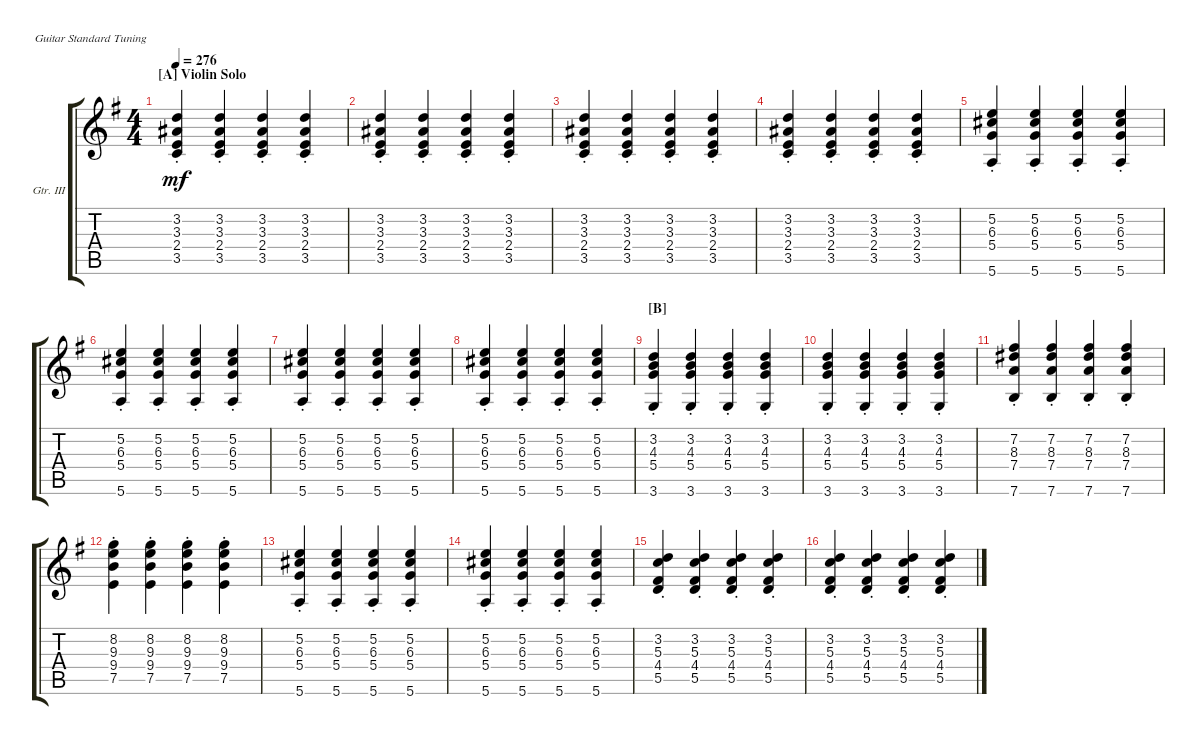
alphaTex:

\defaultSystemsLayout 4
\bracketExtendMode groupsimilarinstruments
\firstSystemTrackNameOrientation horizontal
\otherSystemsTrackNameOrientation horizontal
\track ("Guitar III" "Gtr. III") {instrument acousticguitarsteel}
\staff {score tabs}
\tuning (E4 B3 G3 D3 A2 E2)
\ts (4 4)
\section ("A" "Violin Solo")
\tempo 276
\clef g2
\scale
0.25
\ks g
(3.5{st} 2.4{st} 3.3{st} 3.2{st}).4{dy mf} (3.5{st} 2.4{st} 3.3{st} 3.2{st}).4 (3.5{st} 2.4{st} 3.3{st} 3.2{st}).4 (3.5{st} 2.4{st} 3.3{st} 3.2{st}).4 |
\scale
0.25 (3.5{st} 2.4{st} 3.3{st} 3.2{st}).4 (3.5{st} 2.4{st} 3.3{st} 3.2{st}).4 (3.5{st} 2.4{st} 3.3{st} 3.2{st}).4 (3.5{st} 2.4{st} 3.3{st} 3.2{st}).4 |
\scale
0.25 (3.5{st} 2.4{st} 3.3{st} 3.2{st}).4 (3.5{st} 2.4{st} 3.3{st} 3.2{st}).4 (3.5{st} 2.4{st} 3.3{st} 3.2{st}).4 (3.5{st} 2.4{st} 3.3{st} 3.2{st}).4 |
\scale
0.25 (3.5{st} 2.4{st} 3.3{st} 3.2{st}).4 (3.5{st} 2.4{st} 3.3{st} 3.2{st}).4 (3.5{st} 2.4{st} 3.3{st} 3.2{st}).4 (3.5{st} 2.4{st} 3.3{st} 3.2{st}).4 |
\scale
0.25 (5.6{st} 5.4{st} 6.3{st} 5.2{st}).4 (5.6{st} 5.4{st} 6.3{st} 5.2{st}).4 (5.6{st} 5.4{st} 6.3{st} 5.2{st}).4 (5.6{st} 5.4{st} 6.3{st} 5.2{st}).4 |
\scale
0.25 (5.6{st} 5.4{st} 6.3{st} 5.2{st}).4 (5.6{st} 5.4{st} 6.3{st} 5.2{st}).4 (5.6{st} 5.4{st} 6.3{st} 5.2{st}).4 (5.6{st} 5.4{st} 6.3{st} 5.2{st}).4 |
\scale
0.25 (5.6{st} 5.4{st} 6.3{st} 5.2{st}).4 (5.6{st} 5.4{st} 6.3{st} 5.2{st}).4 (5.6{st} 5.4{st} 6.3{st} 5.2{st}).4 (5.6{st} 5.4{st} 6.3{st} 5.2{st}).4 |
\scale
0.25 (5.6{st} 5.4{st} 6.3{st} 5.2{st}).4 (5.6{st} 5.4{st} 6.3{st} 5.2{st}).4 (5.6{st} 5.4{st} 6.3{st} 5.2{st}).4 (5.6{st} 5.4{st} 6.3{st} 5.2{st}).4 |
\section ("B" "")
\scale
0.25 (3.2{st} 4.3{st} 5.4{st} 3.6{st}).4 (3.2{st} 4.3{st} 5.4{st} 3.6{st}).4 (3.2{st} 4.3{st} 5.4{st} 3.6{st}).4 (3.2{st} 4.3{st} 5.4{st} 3.6{st}).4 |
\scale
0.25 (3.2{st} 4.3{st} 5.4{st} 3.6{st}).4 (3.2{st} 4.3{st} 5.4{st} 3.6{st}).4 (3.2{st} 4.3{st} 5.4{st} 3.6{st}).4 (3.2{st} 4.3{st} 5.4{st} 3.6{st}).4 |
\scale
0.25 (7.6{st} 7.4{st} 8.3{st} 7.2{st}).4 (7.6{st} 7.4{st} 8.3{st} 7.2{st}).4 (7.6{st} 7.4{st} 8.3{st} 7.2{st}).4 (7.6{st} 7.4{st} 8.3{st} 7.2{st}).4 |
\scale
0.25 (7.5{st} 9.4{st} 9.3{st} 8.2{st}).4 (7.5{st} 9.4{st} 9.3{st} 8.2{st}).4 (7.5{st} 9.4{st} 9.3{st} 8.2{st}).4 (7.5{st} 9.4{st} 9.3{st} 8.2{st}).4 |
\scale
0.25 (5.6{st} 5.4{st} 6.3{st} 5.2{st}).4 (5.6{st} 5.4{st} 6.3{st} 5.2{st}).4 (5.6{st} 5.4{st} 6.3{st} 5.2{st}).4 (5.6{st} 5.4{st} 6.3{st} 5.2{st}).4 |
\scale
0.25 (5.6{st} 5.4{st} 6.3{st} 5.2{st}).4 (5.6{st} 5.4{st} 6.3{st} 5.2{st}).4 (5.6{st} 5.4{st} 6.3{st} 5.2{st}).4 (5.6{st} 5.4{st} 6.3{st} 5.2{st}).4 |
\scale
0.25 (5.5{st} 4.4{st} 5.3{st} 3.2{st}).4 (5.5{st} 4.4{st} 5.3{st} 3.2{st}).4 (5.5{st} 4.4{st} 5.3{st} 3.2{st}).4 (5.5{st} 4.4{st} 5.3{st} 3.2{st}).4 |
\scale
0.25 (5.5{st} 4.4{st} 5.3{st} 3.2{st}).4 (5.5{st} 4.4{st} 5.3{st} 3.2{st}).4 (5.5{st} 4.4{st} 5.3{st} 3.2{st}).4 (5.5{st} 4.4{st} 5.3{st} 3.2{st}).4
